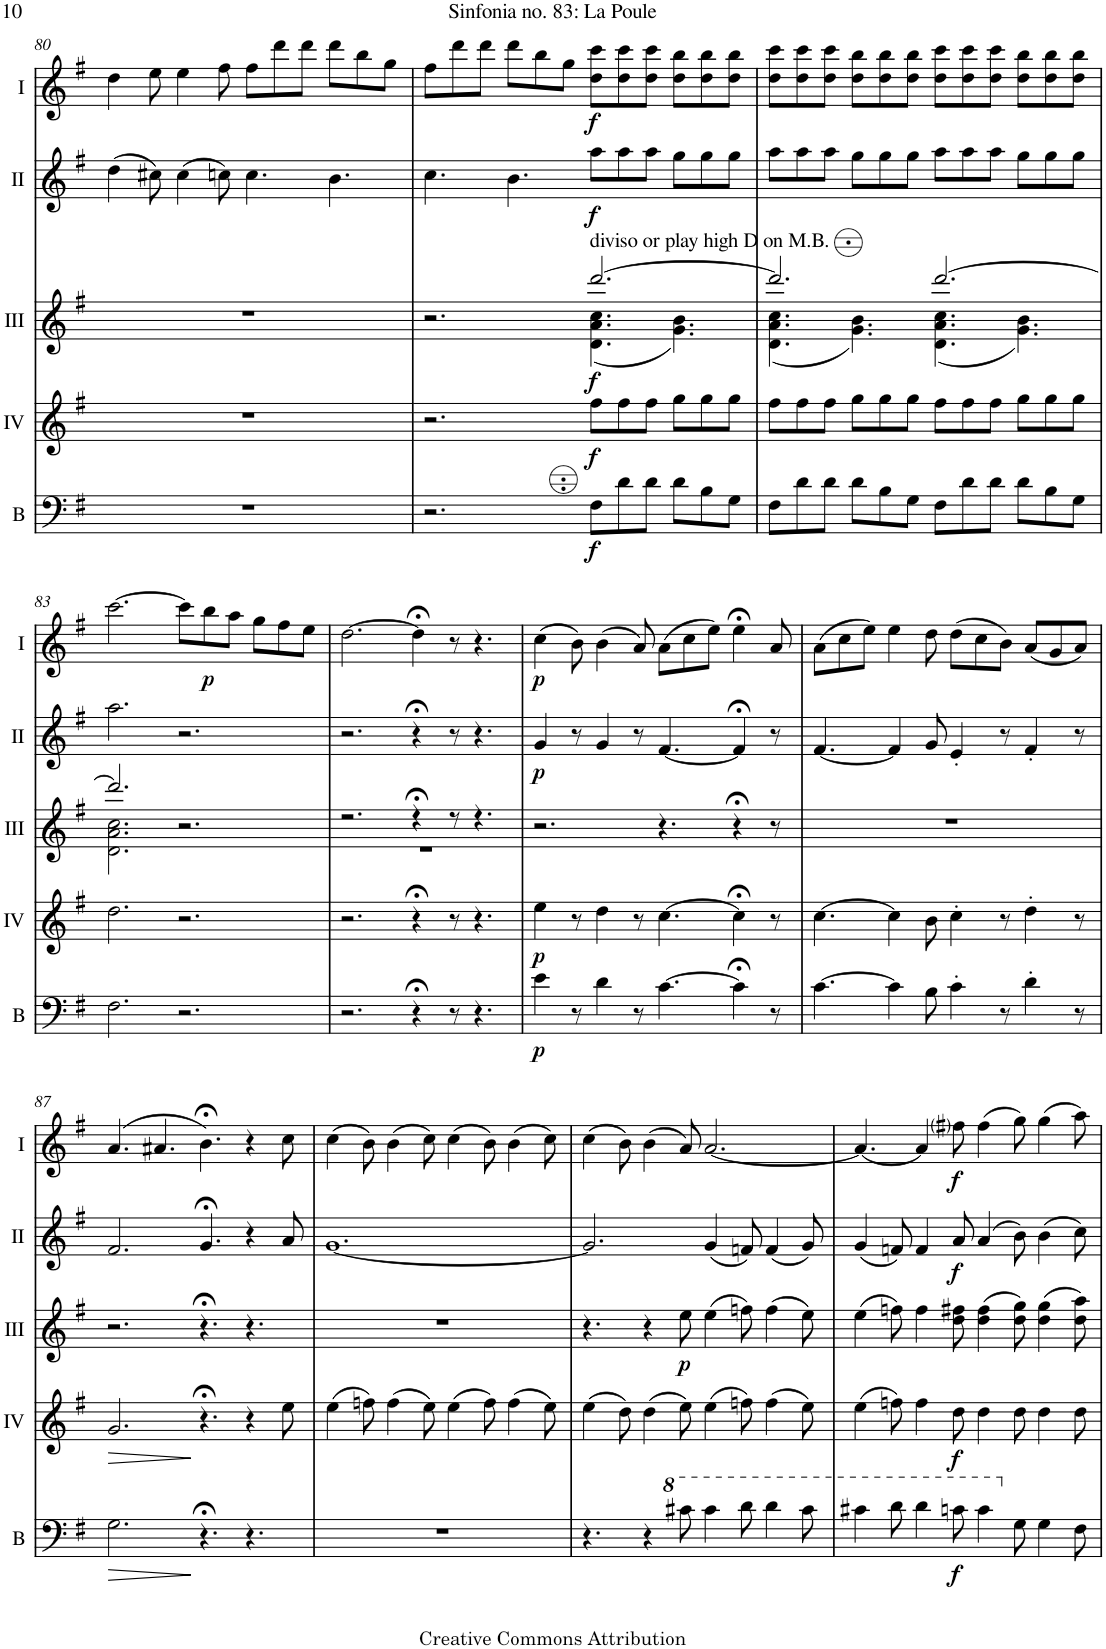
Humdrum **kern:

**kern	**dynam	**kern	**dynam	**kern	**dynam	**kern	**dynam	**kern	**dynam
*part5	*part5	*part4	*part4	*part3	*part3	*part2	*part2	*part1	*part1
*staff5	*staff5	*staff4	*staff4	*staff3	*staff3	*staff2	*staff2	*staff1	*staff1
*I"Bass	*	*I"Acc. 4	*	*I"Acc. 3	*	*I"Acc. 2	*	*I"Acc. 1	*
*I'B	*	*	*	*	*	*	*	*	*
!!LO:PB:g=z
*clefF4	*	*clefG2	*	*clefG2	*	*clefG2	*	*clefG2	*
*Trd7c12	*	*Trd7c12	*	*	*	*	*	*	*
*k[f#]	*	*k[f#]	*	*k[f#]	*	*k[f#]	*	*k[f#]	*
*M12/8	*	*M12/8	*	*M12/8	*	*M12/8	*	*M12/8	*
=80	=80	=80	=80	=80	=80	=80	=80	=80	=80
1.r	.	1.r	.	1.r	.	(4dd\	.	4dd\	.
.	.	.	.	.	.	8cc#X\)	.	8ee\	.
.	.	.	.	.	.	(4cc#\	.	4ee\	.
.	.	.	.	.	.	8ccn\)	.	8ff#\	.
.	.	.	.	.	.	4.cc\	.	8ff#\L	.
.	.	.	.	.	.	.	.	8ddd\	.
.	.	.	.	.	.	.	.	8ddd\J	.
.	.	.	.	.	.	4.b\	.	8ddd\L	.
.	.	.	.	.	.	.	.	8bb\	.
.	.	.	.	.	.	.	.	8gg\J	.
=81	=81	=81	=81	=81	=81	=81	=81	=81	=81
*	*	*	*	*^	*	*	*	*	*
2.r	.	2.r	.	2.r	2.ryy	.	4.cc\	.	8ff#\L	.
.	.	.	.	.	.	.	.	.	8ddd\	.
.	.	.	.	.	.	.	.	.	8ddd\J	.
.	.	.	.	.	.	.	4.b\	.	8ddd\L	.
.	.	.	.	.	.	.	.	.	8bb\	.
.	.	.	.	.	.	.	.	.	8gg\J	.
!	!	!	!	!LO:TX:a:t=diviso or play high D on M.B.	!	!	!	!	!	!
!	!LO:DY:b	!	!LO:DY:b	!	!	!LO:DY:b	!	!LO:DY:b	!	!LO:DY:b
8F#\L	f	8ff#\L	f	[2.ddd/	(4.d\ 4.a\ 4.cc\	f	8aa\L	f	8dd\ 8ccc\L	f
8d\	.	8ff#\	.	.	.	.	8aa\	.	8dd\ 8ccc\	.
8d\J	.	8ff#\J	.	.	.	.	8aa\J	.	8dd\ 8ccc\J	.
8d\L	.	8gg\L	.	.	4.g\ 4.b\)	.	8gg\L	.	8dd\ 8bb\L	.
8B\	.	8gg\	.	.	.	.	8gg\	.	8dd\ 8bb\	.
8G\J	.	8gg\J	.	.	.	.	8gg\J	.	8dd\ 8bb\J	.
=82	=82	=82	=82	=82	=82	=82	=82	=82	=82	=82
8F#\L	.	8ff#\L	.	2.ddd/]	(4.d\ 4.a\ 4.cc\	.	8aa\L	.	8dd\ 8ccc\L	.
8d\	.	8ff#\	.	.	.	.	8aa\	.	8dd\ 8ccc\	.
8d\J	.	8ff#\J	.	.	.	.	8aa\J	.	8dd\ 8ccc\J	.
8d\L	.	8gg\L	.	.	4.g\ 4.b\)	.	8gg\L	.	8dd\ 8bb\L	.
8B\	.	8gg\	.	.	.	.	8gg\	.	8dd\ 8bb\	.
8G\J	.	8gg\J	.	.	.	.	8gg\J	.	8dd\ 8bb\J	.
8F#\L	.	8ff#\L	.	[2.ddd/	(4.d\ 4.a\ 4.cc\	.	8aa\L	.	8dd\ 8ccc\L	.
8d\	.	8ff#\	.	.	.	.	8aa\	.	8dd\ 8ccc\	.
8d\J	.	8ff#\J	.	.	.	.	8aa\J	.	8dd\ 8ccc\J	.
8d\L	.	8gg\L	.	.	4.g\ 4.b\)	.	8gg\L	.	8dd\ 8bb\L	.
8B\	.	8gg\	.	.	.	.	8gg\	.	8dd\ 8bb\	.
8G\J	.	8gg\J	.	.	.	.	8gg\J	.	8dd\ 8bb\J	.
!!LO:LB:g=z
=83	=83	=83	=83	=83	=83	=83	=83	=83	=83	=83
2.F#\	.	2.dd\	.	2.ddd/]	2.d\ 2.a\ 2.cc\	.	2.aa\	.	[2.ccc\	.
2.r	.	2.r	.	2.r	2.ryy	.	2.r	.	8ccc\L]	.
!	!	!	!	!	!	!	!	!	!	!LO:DY:b
.	.	.	.	.	.	.	.	.	8bb\	p
.	.	.	.	.	.	.	.	.	8aa\J	.
.	.	.	.	.	.	.	.	.	8gg\L	.
.	.	.	.	.	.	.	.	.	8ff#\	.
.	.	.	.	.	.	.	.	.	8ee\J	.
=84	=84	=84	=84	=84	=84	=84	=84	=84	=84	=84
2.r	.	2.r	.	2.r	1.r	.	2.r	.	[2.dd\	.
4r;<	.	4r;<	.	4r;<	.	.	4r;<	.	4dd;<\]	.
8r	.	8r	.	8r	.	.	8r	.	8r	.
4.r	.	4.r	.	4.r	.	.	4.r	.	4.r	.
*	*	*	*	*v	*v	*	*	*	*	*
=85	=85	=85	=85	=85	=85	=85	=85	=85	=85
!	!LO:DY:b	!	!LO:DY:b	!	!	!	!LO:DY:b	!	!LO:DY:b
4e\	p	4ee\	p	2.r	.	4g/	p	(4cc\	p
8r	.	8r	.	.	.	8r	.	8b\)	.
4d\	.	4dd\	.	.	.	4g/	.	(4b\	.
8r	.	8r	.	.	.	8r	.	8a/)	.
[4.c\	.	[4.cc\	.	4.r	.	[4.f#/	.	(8a\L	.
.	.	.	.	.	.	.	.	8cc\	.
.	.	.	.	.	.	.	.	8ee\J)	.
4c;<\]	.	4cc;<\]	.	4r;<	.	4f#;</]	.	4ee;<\	.
8r	.	8r	.	8r	.	8r	.	8a/	.
=86	=86	=86	=86	=86	=86	=86	=86	=86	=86
[4.c\	.	[4.cc\	.	1.r	.	[4.f#/	.	(8a\L	.
.	.	.	.	.	.	.	.	8cc\	.
.	.	.	.	.	.	.	.	8ee\J)	.
4c\]	.	4cc\]	.	.	.	4f#/]	.	4ee\	.
8B\	.	8b\	.	.	.	8g/	.	8dd\	.
4c'\	.	4cc'\	.	.	.	4e'/	.	(8dd\L	.
.	.	.	.	.	.	.	.	8cc\	.
8r	.	8r	.	.	.	8r	.	8b\J)	.
4d'\	.	4dd'\	.	.	.	4f#'/	.	(8a/L	.
.	.	.	.	.	.	.	.	8g/	.
8r	.	8r	.	.	.	8r	.	8a/J)	.
!!LO:LB:g=z
=87	=87	=87	=87	=87	=87	=87	=87	=87	=87
!	!LO:HP:b	!	!LO:HP:b	!	!	!	!	!	!
2.G\	>	2.g/	>	2.r	.	2.f#/	.	(4.a/	.
.	.	.	.	.	.	.	.	4.a#X/	.
4.r;<	]	4.r;<	]	4.r;<	.	4.g;</	.	4.b;<\)	.
4.r	.	4r	.	4.r	.	4r	.	4r	.
.	.	8ee\	.	.	.	8a/	.	8cc\	.
=88	=88	=88	=88	=88	=88	=88	=88	=88	=88
1.r	.	(4ee\	.	1.r	.	[1.g	.	(4cc\	.
.	.	8ffn\)	.	.	.	.	.	8b\)	.
.	.	(4ff\	.	.	.	.	.	(4b\	.
.	.	8ee\)	.	.	.	.	.	8cc\)	.
.	.	(4ee\	.	.	.	.	.	(4cc\	.
.	.	8ff\)	.	.	.	.	.	8b\)	.
.	.	(4ff\	.	.	.	.	.	(4b\	.
.	.	8ee\)	.	.	.	.	.	8cc\)	.
=89	=89	=89	=89	=89	=89	=89	=89	=89	=89
4.r	.	(4ee\	.	4.r	.	2.g/]	.	(4cc\	.
.	.	8dd\)	.	.	.	.	.	8b\)	.
4r	.	(4dd\	.	4r	.	.	.	(4b\	.
*8va	*	*	*	*	*	*	*	*	*
!	!	!	!	!	!LO:DY:b	!	!	!	!
8cc#X\	.	8ee\)	.	8ee\	p	.	.	8a/)	.
4cc#\	.	(4ee\	.	(4ee\	.	(4g/	.	[2.a/	.
8dd\	.	8ffn\)	.	8ffn\)	.	8fn/)	.	.	.
4dd\	.	(4ff\	.	(4ff\	.	(4f/	.	.	.
8cc#\	.	8ee\)	.	8ee\)	.	8g/)	.	.	.
=90	=90	=90	=90	=90	=90	=90	=90	=90	=90
4cc#X\	.	(4ee\	.	(4ee\	.	(4g/	.	4.a/_	.
8dd\	.	8ffn\)	.	8ffn\)	.	8fn/)	.	.	.
4dd\	.	4ff\	.	4ff\	.	4f/	.	4a/]	.
!	!LO:DY:b	!	!LO:DY:b	!	!	!	!LO:DY:b	!	!LO:DY:b
8ccn\	f	8dd\	f	8dd\ 8ff#X\	.	8a/	f	8ff#i\	f
4cc\	.	4dd\	.	(4dd\ 4ff#\	.	(4a/	.	(4ff#\	.
*X8va	*	*	*	*	*	*	*	*	*
8G\	.	8dd\	.	8dd\ 8gg\)	.	8b\)	.	8gg\)	.
4G\	.	4dd\	.	(4dd\ 4gg\	.	(4b\	.	(4gg\	.
8F#\	.	8dd\	.	8dd\ 8aa\)	.	8cc\)	.	8aa\)	.
=	=	=	=	=	=	=	=	=	=
*-	*-	*-	*-	*-	*-	*-	*-	*-	*-
